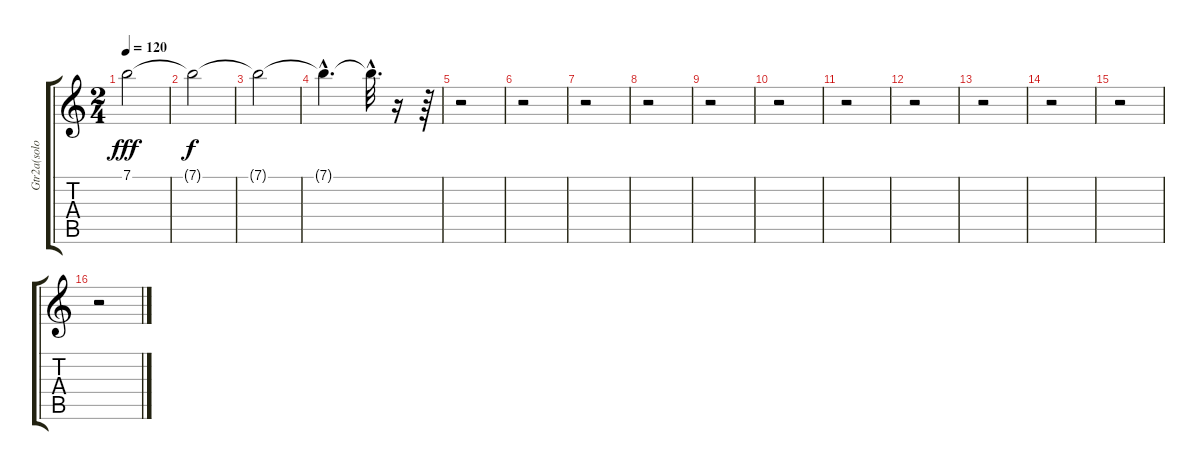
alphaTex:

\track ("Gtr2a(solo)" "Gtr2a(solo") {instrument acousticguitarsteel}
\staff {score tabs}
\tuning (E4 B3 G3 D3 A2 E2) {hide}
\ts (2 4)
\tempo 120
\clef g2
\ks c
7.1.2{dy fff} |
7.1{t}.2{dy f} |
7.1{t}.2 |
7.1{hac t}.4{d} 7.1{hac t}.32{d} r.16 r.64 |
r.2 |
r.2 |
r.2 |
r.2 |
r.2 |
r.2 |
r.2 |
r.2 |
r.2 |
r.2 |
r.2 |
r.2
